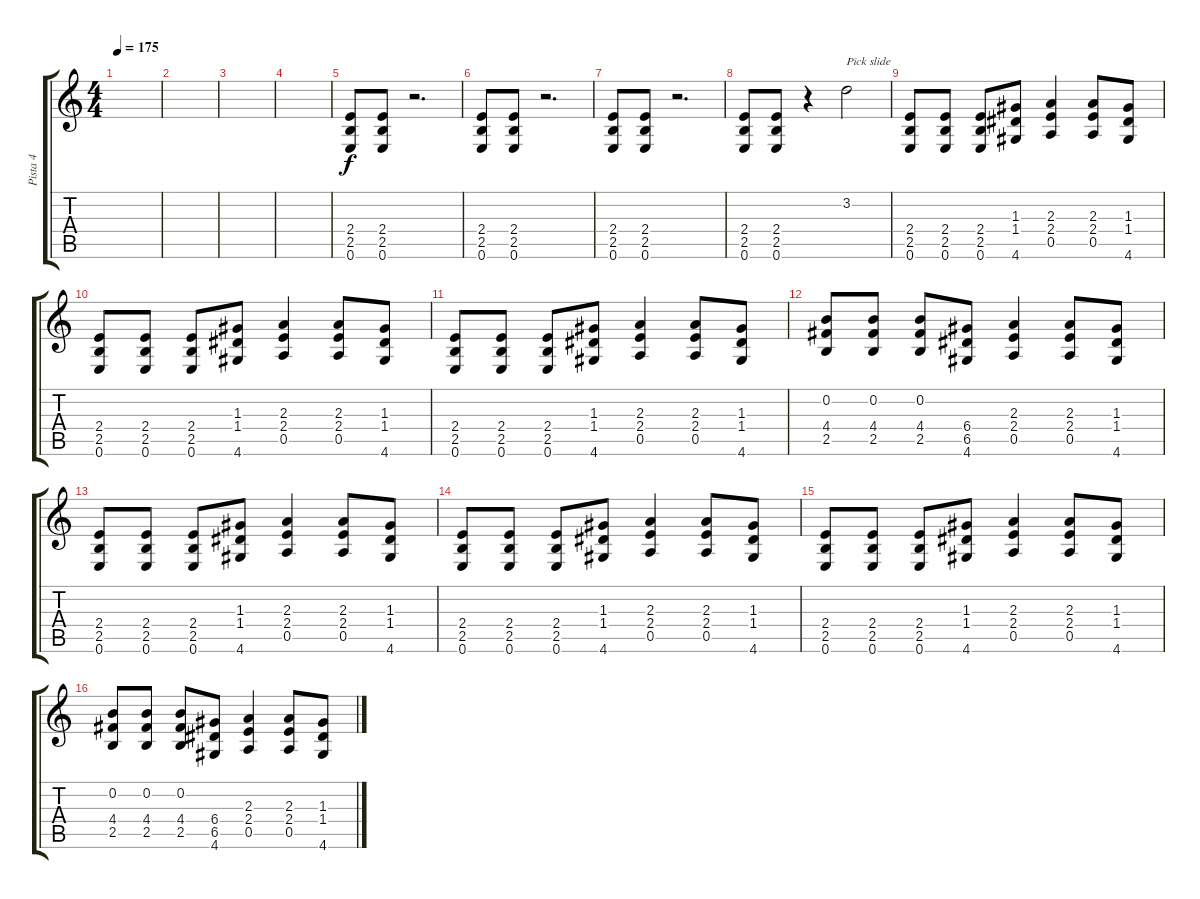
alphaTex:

\track ("Pista 4" "Pista 4") {instrument overdrivenguitar}
\staff {score tabs}
\tuning (E4 B3 G3 D3 A2 E2) {hide}
\ts (4 4)
\tempo 175
\clef g2
\ks c
|
|
|
|
(2.4 2.5 0.6).8 (2.4 2.5 0.6).8 r.2{d} |
(2.4 2.5 0.6).8 (2.4 2.5 0.6).8 r.2{d} |
(2.4 2.5 0.6).8 (2.4 2.5 0.6).8 r.2{d} |
(2.4 2.5 0.6).8 (2.4 2.5 0.6).8 r.4 3.2.2{txt "Pick slide"} |
(2.4 2.5 0.6).8 (2.4 2.5 0.6).8 (2.4 2.5 0.6).8 (1.3 1.4 4.6).8 (2.3 2.4 0.5).4 (2.3 2.4 0.5).8 (1.3 1.4 4.6).8 |
(2.4 2.5 0.6).8 (2.4 2.5 0.6).8 (2.4 2.5 0.6).8 (1.3 1.4 4.6).8 (2.3 2.4 0.5).4 (2.3 2.4 0.5).8 (1.3 1.4 4.6).8 |
(2.4 2.5 0.6).8 (2.4 2.5 0.6).8 (2.4 2.5 0.6).8 (1.3 1.4 4.6).8 (2.3 2.4 0.5).4 (2.3 2.4 0.5).8 (1.3 1.4 4.6).8 |
(0.2 4.4 2.5).8 (0.2 4.4 2.5).8 (0.2 4.4 2.5).8 (6.4 6.5 4.6).8 (2.3 2.4 0.5).4 (2.3 2.4 0.5).8 (1.3 1.4 4.6).8 |
(2.4 2.5 0.6).8 (2.4 2.5 0.6).8 (2.4 2.5 0.6).8 (1.3 1.4 4.6).8 (2.3 2.4 0.5).4 (2.3 2.4 0.5).8 (1.3 1.4 4.6).8 |
(2.4 2.5 0.6).8 (2.4 2.5 0.6).8 (2.4 2.5 0.6).8 (1.3 1.4 4.6).8 (2.3 2.4 0.5).4 (2.3 2.4 0.5).8 (1.3 1.4 4.6).8 |
(2.4 2.5 0.6).8 (2.4 2.5 0.6).8 (2.4 2.5 0.6).8 (1.3 1.4 4.6).8 (2.3 2.4 0.5).4 (2.3 2.4 0.5).8 (1.3 1.4 4.6).8 |
(0.2 4.4 2.5).8 (0.2 4.4 2.5).8 (0.2 4.4 2.5).8 (6.4 6.5 4.6).8 (2.3 2.4 0.5).4 (2.3 2.4 0.5).8 (1.3 1.4 4.6).8
